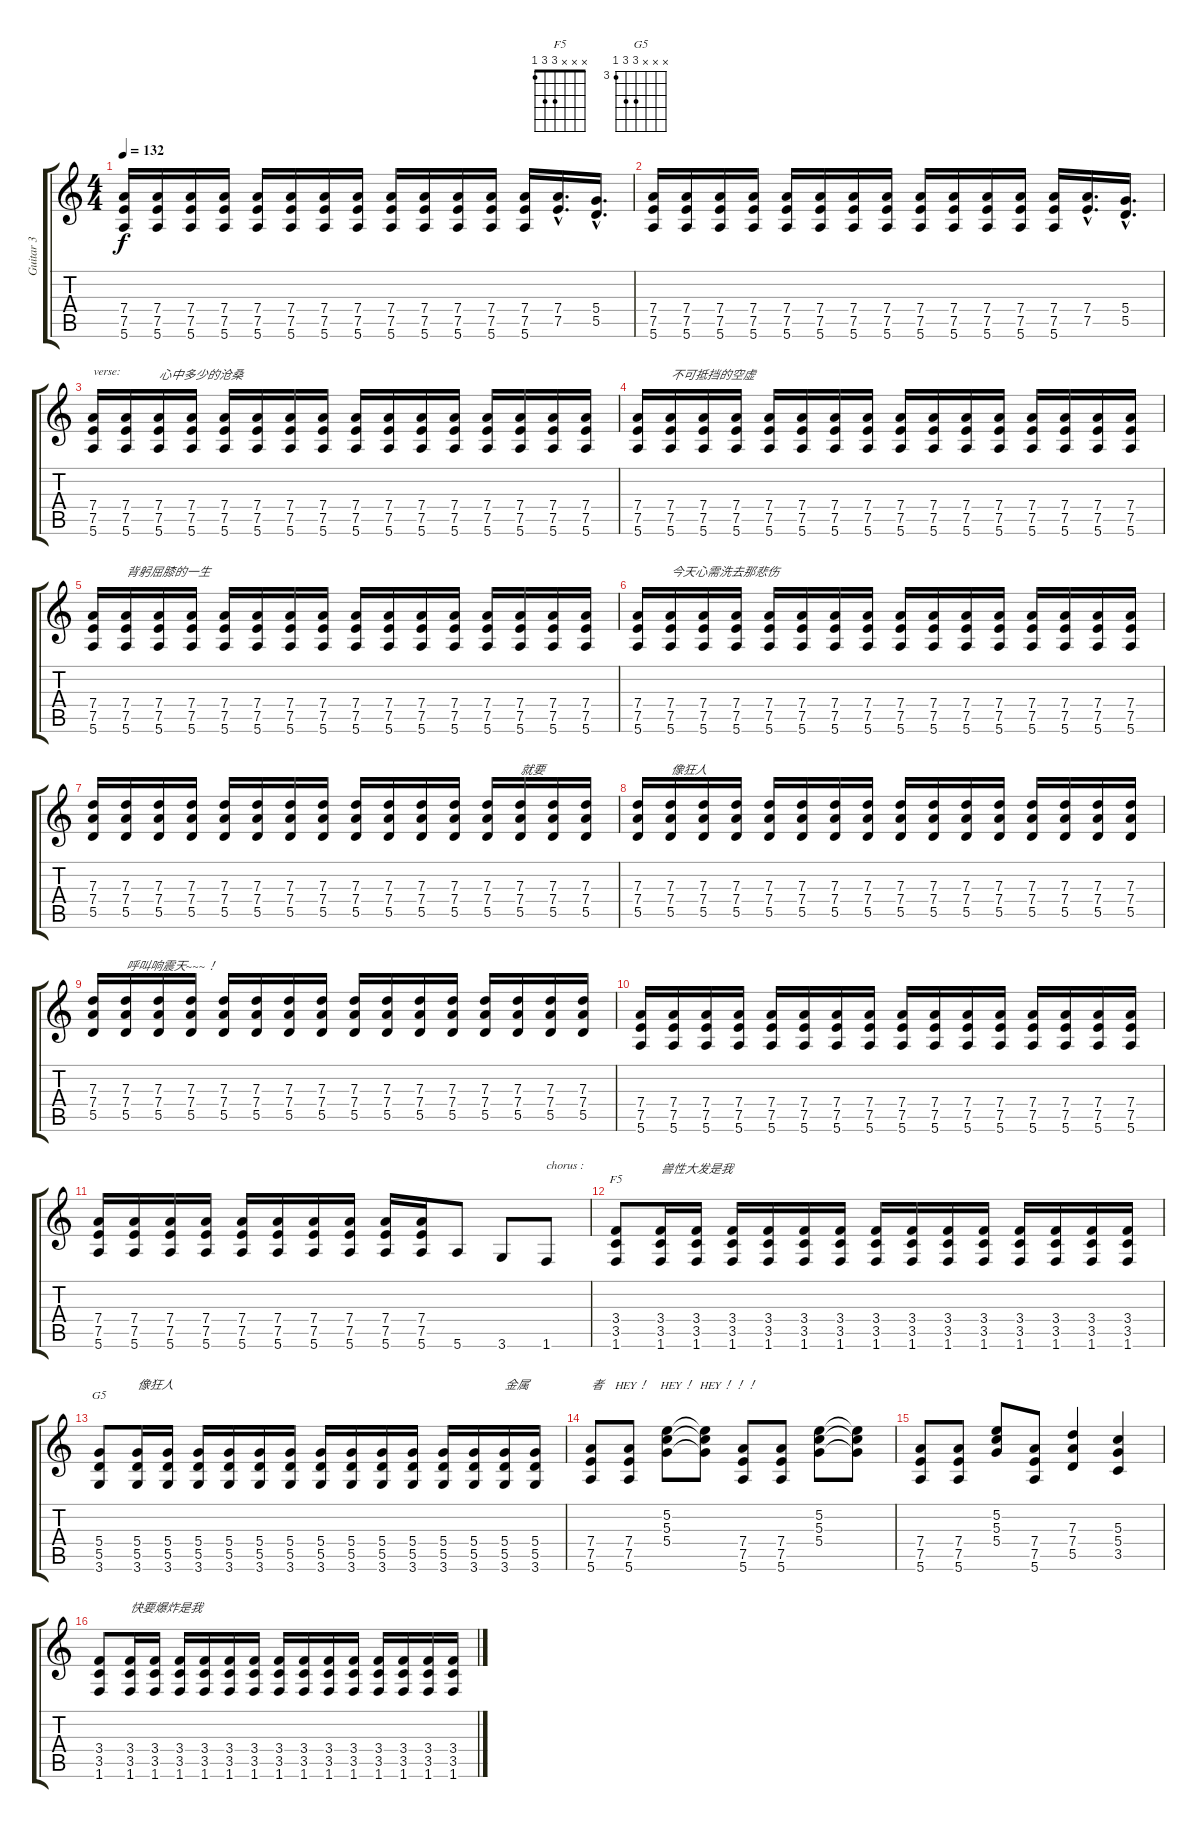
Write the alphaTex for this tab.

\track ("Guitar 3" "Guitar 3") {instrument distortionguitar}
\staff {score tabs}
\tuning (E4 B3 G3 D3 A2 E2) {hide}
\chord ("F5" x x x 3 3 1)
\chord ("G5" x x x 5 5 3) {firstfret 3}
\ts (4 4)
\tempo 132
\clef g2
\ks c
(7.4 7.5 5.6).16{dy f} (7.4 7.5 5.6).16 (7.4 7.5 5.6).16 (7.4 7.5 5.6).16 (7.4 7.5 5.6).16 (7.4 7.5 5.6).16 (7.4 7.5 5.6).16 (7.4 7.5 5.6).16 (7.4 7.5 5.6).16 (7.4 7.5 5.6).16 (7.4 7.5 5.6).16 (7.4 7.5 5.6).16 (7.4 7.5 5.6).16 (7.4{hac} 7.5{hac}).16{d} (5.4{hac} 5.5{hac}).16{d} |
(7.4 7.5 5.6).16 (7.4 7.5 5.6).16 (7.4 7.5 5.6).16 (7.4 7.5 5.6).16 (7.4 7.5 5.6).16 (7.4 7.5 5.6).16 (7.4 7.5 5.6).16 (7.4 7.5 5.6).16 (7.4 7.5 5.6).16 (7.4 7.5 5.6).16 (7.4 7.5 5.6).16 (7.4 7.5 5.6).16 (7.4 7.5 5.6).16 (7.4{hac} 7.5{hac}).16{d} (5.4{hac} 5.5{hac}).16{d} |
(7.4 7.5 5.6).16{txt "verse:"} (7.4 7.5 5.6).16 (7.4 7.5 5.6).16{txt "心中多少的沧桑"} (7.4 7.5 5.6).16 (7.4 7.5 5.6).16 (7.4 7.5 5.6).16 (7.4 7.5 5.6).16 (7.4 7.5 5.6).16 (7.4 7.5 5.6).16 (7.4 7.5 5.6).16 (7.4 7.5 5.6).16 (7.4 7.5 5.6).16 (7.4 7.5 5.6).16 (7.4 7.5 5.6).16 (7.4 7.5 5.6).16 (7.4 7.5 5.6).16 |
(7.4 7.5 5.6).16 (7.4 7.5 5.6).16{txt "不可抵挡的空虚"} (7.4 7.5 5.6).16 (7.4 7.5 5.6).16 (7.4 7.5 5.6).16 (7.4 7.5 5.6).16 (7.4 7.5 5.6).16 (7.4 7.5 5.6).16 (7.4 7.5 5.6).16 (7.4 7.5 5.6).16 (7.4 7.5 5.6).16 (7.4 7.5 5.6).16 (7.4 7.5 5.6).16 (7.4 7.5 5.6).16 (7.4 7.5 5.6).16 (7.4 7.5 5.6).16 |
(7.4 7.5 5.6).16 (7.4 7.5 5.6).16{txt "背躬屈膝的一生"} (7.4 7.5 5.6).16 (7.4 7.5 5.6).16 (7.4 7.5 5.6).16 (7.4 7.5 5.6).16 (7.4 7.5 5.6).16 (7.4 7.5 5.6).16 (7.4 7.5 5.6).16 (7.4 7.5 5.6).16 (7.4 7.5 5.6).16 (7.4 7.5 5.6).16 (7.4 7.5 5.6).16 (7.4 7.5 5.6).16 (7.4 7.5 5.6).16 (7.4 7.5 5.6).16 |
(7.4 7.5 5.6).16 (7.4 7.5 5.6).16{txt "今天心需洗去那悲伤"} (7.4 7.5 5.6).16 (7.4 7.5 5.6).16 (7.4 7.5 5.6).16 (7.4 7.5 5.6).16 (7.4 7.5 5.6).16 (7.4 7.5 5.6).16 (7.4 7.5 5.6).16 (7.4 7.5 5.6).16 (7.4 7.5 5.6).16 (7.4 7.5 5.6).16 (7.4 7.5 5.6).16 (7.4 7.5 5.6).16 (7.4 7.5 5.6).16 (7.4 7.5 5.6).16 |
(7.3 7.4 5.5).16 (7.3 7.4 5.5).16 (7.3 7.4 5.5).16 (7.3 7.4 5.5).16 (7.3 7.4 5.5).16 (7.3 7.4 5.5).16 (7.3 7.4 5.5).16 (7.3 7.4 5.5).16 (7.3 7.4 5.5).16 (7.3 7.4 5.5).16 (7.3 7.4 5.5).16 (7.3 7.4 5.5).16 (7.3 7.4 5.5).16 (7.3 7.4 5.5).16{txt "就要"} (7.3 7.4 5.5).16 (7.3 7.4 5.5).16 |
(7.3 7.4 5.5).16 (7.3 7.4 5.5).16{txt "像狂人"} (7.3 7.4 5.5).16 (7.3 7.4 5.5).16 (7.3 7.4 5.5).16 (7.3 7.4 5.5).16 (7.3 7.4 5.5).16 (7.3 7.4 5.5).16 (7.3 7.4 5.5).16 (7.3 7.4 5.5).16 (7.3 7.4 5.5).16 (7.3 7.4 5.5).16 (7.3 7.4 5.5).16 (7.3 7.4 5.5).16 (7.3 7.4 5.5).16 (7.3 7.4 5.5).16 |
(7.3 7.4 5.5).16 (7.3 7.4 5.5).16{txt "呼叫响震天~~~！"} (7.3 7.4 5.5).16 (7.3 7.4 5.5).16 (7.3 7.4 5.5).16 (7.3 7.4 5.5).16 (7.3 7.4 5.5).16 (7.3 7.4 5.5).16 (7.3 7.4 5.5).16 (7.3 7.4 5.5).16 (7.3 7.4 5.5).16 (7.3 7.4 5.5).16 (7.3 7.4 5.5).16 (7.3 7.4 5.5).16 (7.3 7.4 5.5).16 (7.3 7.4 5.5).16 |
(7.4 7.5 5.6).16 (7.4 7.5 5.6).16 (7.4 7.5 5.6).16 (7.4 7.5 5.6).16 (7.4 7.5 5.6).16 (7.4 7.5 5.6).16 (7.4 7.5 5.6).16 (7.4 7.5 5.6).16 (7.4 7.5 5.6).16 (7.4 7.5 5.6).16 (7.4 7.5 5.6).16 (7.4 7.5 5.6).16 (7.4 7.5 5.6).16 (7.4 7.5 5.6).16 (7.4 7.5 5.6).16 (7.4 7.5 5.6).16 |
(7.4 7.5 5.6).16 (7.4 7.5 5.6).16 (7.4 7.5 5.6).16 (7.4 7.5 5.6).16 (7.4 7.5 5.6).16 (7.4 7.5 5.6).16 (7.4 7.5 5.6).16 (7.4 7.5 5.6).16 (7.4 7.5 5.6).16 (7.4 7.5 5.6).16 5.6.8 3.6.8 1.6.8{txt "chorus :"} |
(3.4 3.5 1.6).8{ch "F5"} (3.4 3.5 1.6).16{txt "兽性大发是我"} (3.4 3.5 1.6).16 (3.4 3.5 1.6).16 (3.4 3.5 1.6).16 (3.4 3.5 1.6).16 (3.4 3.5 1.6).16 (3.4 3.5 1.6).16 (3.4 3.5 1.6).16 (3.4 3.5 1.6).16 (3.4 3.5 1.6).16 (3.4 3.5 1.6).16 (3.4 3.5 1.6).16 (3.4 3.5 1.6).16 (3.4 3.5 1.6).16 |
(5.4 5.5 3.6).8{ch "G5"} (5.4 5.5 3.6).16{txt "像狂人"} (5.4 5.5 3.6).16 (5.4 5.5 3.6).16 (5.4 5.5 3.6).16 (5.4 5.5 3.6).16 (5.4 5.5 3.6).16 (5.4 5.5 3.6).16 (5.4 5.5 3.6).16 (5.4 5.5 3.6).16 (5.4 5.5 3.6).16 (5.4 5.5 3.6).16 (5.4 5.5 3.6).16 (5.4 5.5 3.6).16{txt "金属"} (5.4 5.5 3.6).16 |
(7.4 7.5 5.6).8{txt "者    HEY！    HEY！  HEY！！！"} (7.4 7.5 5.6).8 (5.2 5.3 5.4).8 (5.2{t} 5.3{t} 5.4{t}).8 (7.4 7.5 5.6).8 (7.4 7.5 5.6).8 (5.2 5.3 5.4).8 (5.2{t} 5.3{t} 5.4{t}).8 |
(7.4 7.5 5.6).8 (7.4 7.5 5.6).8 (5.2 5.3 5.4).8 (7.4 7.5 5.6).8 (7.3 7.4 5.5).4 (5.3 5.4 3.5).4 |
(3.4 3.5 1.6).8 (3.4 3.5 1.6).16{txt "快要爆炸是我"} (3.4 3.5 1.6).16 (3.4 3.5 1.6).16 (3.4 3.5 1.6).16 (3.4 3.5 1.6).16 (3.4 3.5 1.6).16 (3.4 3.5 1.6).16 (3.4 3.5 1.6).16 (3.4 3.5 1.6).16 (3.4 3.5 1.6).16 (3.4 3.5 1.6).16 (3.4 3.5 1.6).16 (3.4 3.5 1.6).16 (3.4 3.5 1.6).16
